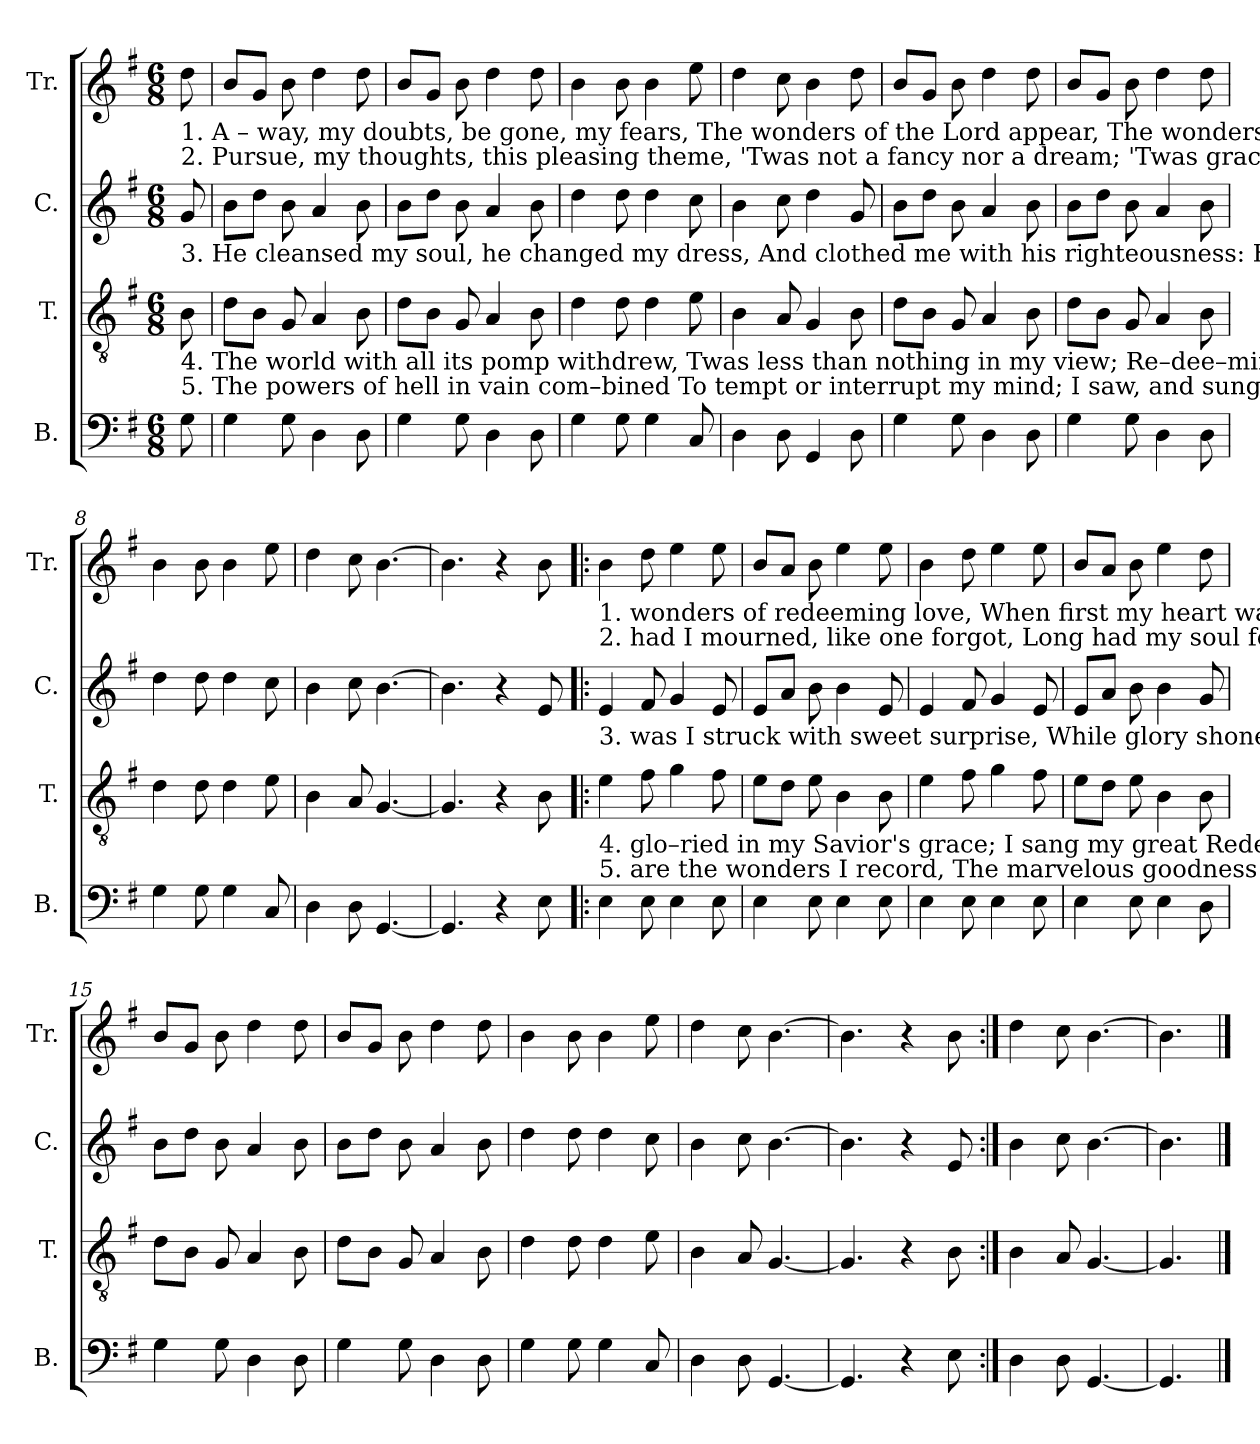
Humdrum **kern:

**kern	**kern	**kern	**kern
*part4	*part3	*part2	*part1
*staff4	*staff3	*staff2	*staff1
*I"B.	*I"T.	*I"C.	*I"Tr.
*I'B.	*I'T.	*I'C.	*I'Tr.
*clefF4	*clefGv2	*clefG2	*clefG2
*k[f#]	*k[f#]	*k[f#]	*k[f#]
*M6/8	*M6/8	*M6/8	*M6/8
*MM130	*MM130	*MM130	*MM130
=1	=1	=1	=1
!	!	!	!LO:TX:b:t=1. A  – way,  my doubts, be  gone,  my fears,  The  wonders  of the Lord appear,  The  wonders  that my Savior  wrought;   O  how  de–light–ful    is   the   thought!        The
!	!	!	!LO:TX:b:t=2. Pursue, my thoughts, this pleasing theme,  'Twas  not  a  fancy  nor  a   dream;  'Twas  grace  descending from the skies,  Shall   be  mar–ve–lous  in  my  eyes.              Long
!	!	!LO:TX:b:t=3. He cleansed my soul, he changed my dress,  And clothed me with his righteousness&colon;  He spoke at once my sins forgiven,  And I  rejoiced  as      if     in     heaven.         How	!
!	!LO:TX:b:t=4. The  world  with  all  its  pomp  withdrew,  Twas  less  than nothing in my view;  Re–dee–ming love was all my theme,   And  life  ap – peared  an  i– dle  dream.           I	!	!
!	!LO:TX:b:t=5. The  powers  of  hell  in  vain  com–bined   To  tempt  or  interrupt  my  mind;   I   saw,  and   sung   in   joy–ful   strains  The  monster  Sa – tan  held  in   chains.         These	!	!
8G!\	8B!\	8g!/	8dd!\
=2	=2	=2	=2
4G!\	8d!\L	8b!\L	8b!/L
.	8B!\J	8dd!\J	8g!/J
8G!\	8G!/	8b!\	8b!\
4D!\	4A!/	4a!/	4dd!\
8D!\	8B!\	8b!\	8dd!\
=3	=3	=3	=3
4G!\	8d!\L	8b!\L	8b!/L
.	8B!\J	8dd!\J	8g!/J
8G!\	8G!/	8b!\	8b!\
4D!\	4A!/	4a!/	4dd!\
8D!\	8B!\	8b!\	8dd!\
=4	=4	=4	=4
4G!\	4d!\	4dd!\	4b!\
8G!\	8d!\	8dd!\	8b!\
4G!\	4d!\	4dd!\	4b!\
8C!/	8e!\	8cc!\	8ee!\
=5	=5	=5	=5
4D!\	4B!\	4b!\	4dd!\
8D!\	8A!/	8cc!\	8cc!\
4GG!/	4G!/	4dd!\	4b!\
8D!\	8B!\	8g!/	8dd!\
=6	=6	=6	=6
4G!\	8d!\L	8b!\L	8b!/L
.	8B!\J	8dd!\J	8g!/J
8G!\	8G!/	8b!\	8b!\
4D!\	4A!/	4a!/	4dd!\
8D!\	8B!\	8b!\	8dd!\
=7	=7	=7	=7
4G!\	8d!\L	8b!\L	8b!/L
.	8B!\J	8dd!\J	8g!/J
8G!\	8G!/	8b!\	8b!\
4D!\	4A!/	4a!/	4dd!\
8D!\	8B!\	8b!\	8dd!\
=8	=8	=8	=8
4G!\	4d!\	4dd!\	4b!\
8G!\	8d!\	8dd!\	8b!\
4G!\	4d!\	4dd!\	4b!\
8C!/	8e!\	8cc!\	8ee!\
=9	=9	=9	=9
4D!\	4B!\	4b!\	4dd!\
8D!\	8A!/	8cc!\	8cc!\
[4.GG!/	[4.G!/	[4.b!\	[4.b!\
=10	=10	=10	=10
4.GG!/]	4.G!/]	4.b!\]	4.b!\]
4r	4r	4r	4r
8E!\	8B!\	8e!/	8b!\
!!LO:LB:g=z
=11!|:	=11!|:	=11!|:	=11!|:
!	!	!	!LO:TX:b:t=1. wonders of redeeming love, When first my heart was drawn above; When first I saw my Savior's face, And triumphed in His pardoning grace.  The    pardoning grace.
!	!	!	!LO:TX:b:t=2. had I mourned, like one forgot, Long had my soul for comfort sought, Je–sus was witness to my tears,  And Jesus sweetly calmed my fears.       Long   calmed my fears.
!	!	!LO:TX:b:t=3. was I struck with sweet surprise, While glory shone before my eyes! How did I sing from day to day, And wished to sing my soul away!           How    my soul  away!	!
!	!LO:TX:b:t=4. glo–ried in my Savior's grace;  I sang my great Redeemer's praise;  My soul now longed to soar away, And leave her  ten-e-ment  of clay.              I        –ment  of clay.	!	!
!	!LO:TX:b:t=5.  are  the  wonders  I  record,  The marvelous goodness of the Lord;  O for a tongue to speak his praise,  To tell the triumphs of his  grace!          These    of  his  grace!	!	!
4E!\	4e!\	4e!/	4b!\
8E!\	8f#!\	8f#!/	8dd!\
4E!\	4g!\	4g!/	4ee!\
8E!\	8f#!\	8e!/	8ee!\
=12	=12	=12	=12
4E!\	8e!\L	8e!/L	8b!/L
.	8d!\J	8a!/J	8a!/J
8E!\	8e!\	8b!\	8b!\
4E!\	4B!\	4b!\	4ee!\
8E!\	8B!\	8e!/	8ee!\
=13	=13	=13	=13
4E!\	4e!\	4e!/	4b!\
8E!\	8f#!\	8f#!/	8dd!\
4E!\	4g!\	4g!/	4ee!\
8E!\	8f#!\	8e!/	8ee!\
=14	=14	=14	=14
4E!\	8e!\L	8e!/L	8b!/L
.	8d!\J	8a!/J	8a!/J
8E!\	8e!\	8b!\	8b!\
4E!\	4B!\	4b!\	4ee!\
8D!\	8B!\	8g!/	8dd!\
=15	=15	=15	=15
4G!\	8d!\L	8b!\L	8b!/L
.	8B!\J	8dd!\J	8g!/J
8G!\	8G!/	8b!\	8b!\
4D!\	4A!/	4a!/	4dd!\
8D!\	8B!\	8b!\	8dd!\
=16	=16	=16	=16
4G!\	8d!\L	8b!\L	8b!/L
.	8B!\J	8dd!\J	8g!/J
8G!\	8G!/	8b!\	8b!\
4D!\	4A!/	4a!/	4dd!\
8D!\	8B!\	8b!\	8dd!\
=17	=17	=17	=17
4G!\	4d!\	4dd!\	4b!\
8G!\	8d!\	8dd!\	8b!\
4G!\	4d!\	4dd!\	4b!\
8C!/	8e!\	8cc!\	8ee!\
=18	=18	=18	=18
4D!\	4B!\	4b!\	4dd!\
8D!\	8A!/	8cc!\	8cc!\
[4.GG!/	[4.G!/	[4.b!\	[4.b!\
=19	=19	=19	=19
4.GG!/]	4.G!/]	4.b!\]	4.b!\]
4r	4r	4r	4r
8E!\	8B!\	8e!/	8b!\
=20:|!	=20:|!	=20:|!	=20:|!
4D!\	4B!\	4b!\	4dd!\
8D!\	8A!/	8cc!\	8cc!\
[4.GG!/	[4.G!/	[4.b!\	[4.b!\
=21	=21	=21	=21
4.GG!/]	4.G!/]	4.b!\]	4.b!\]
==	==	==	==
*-	*-	*-	*-
